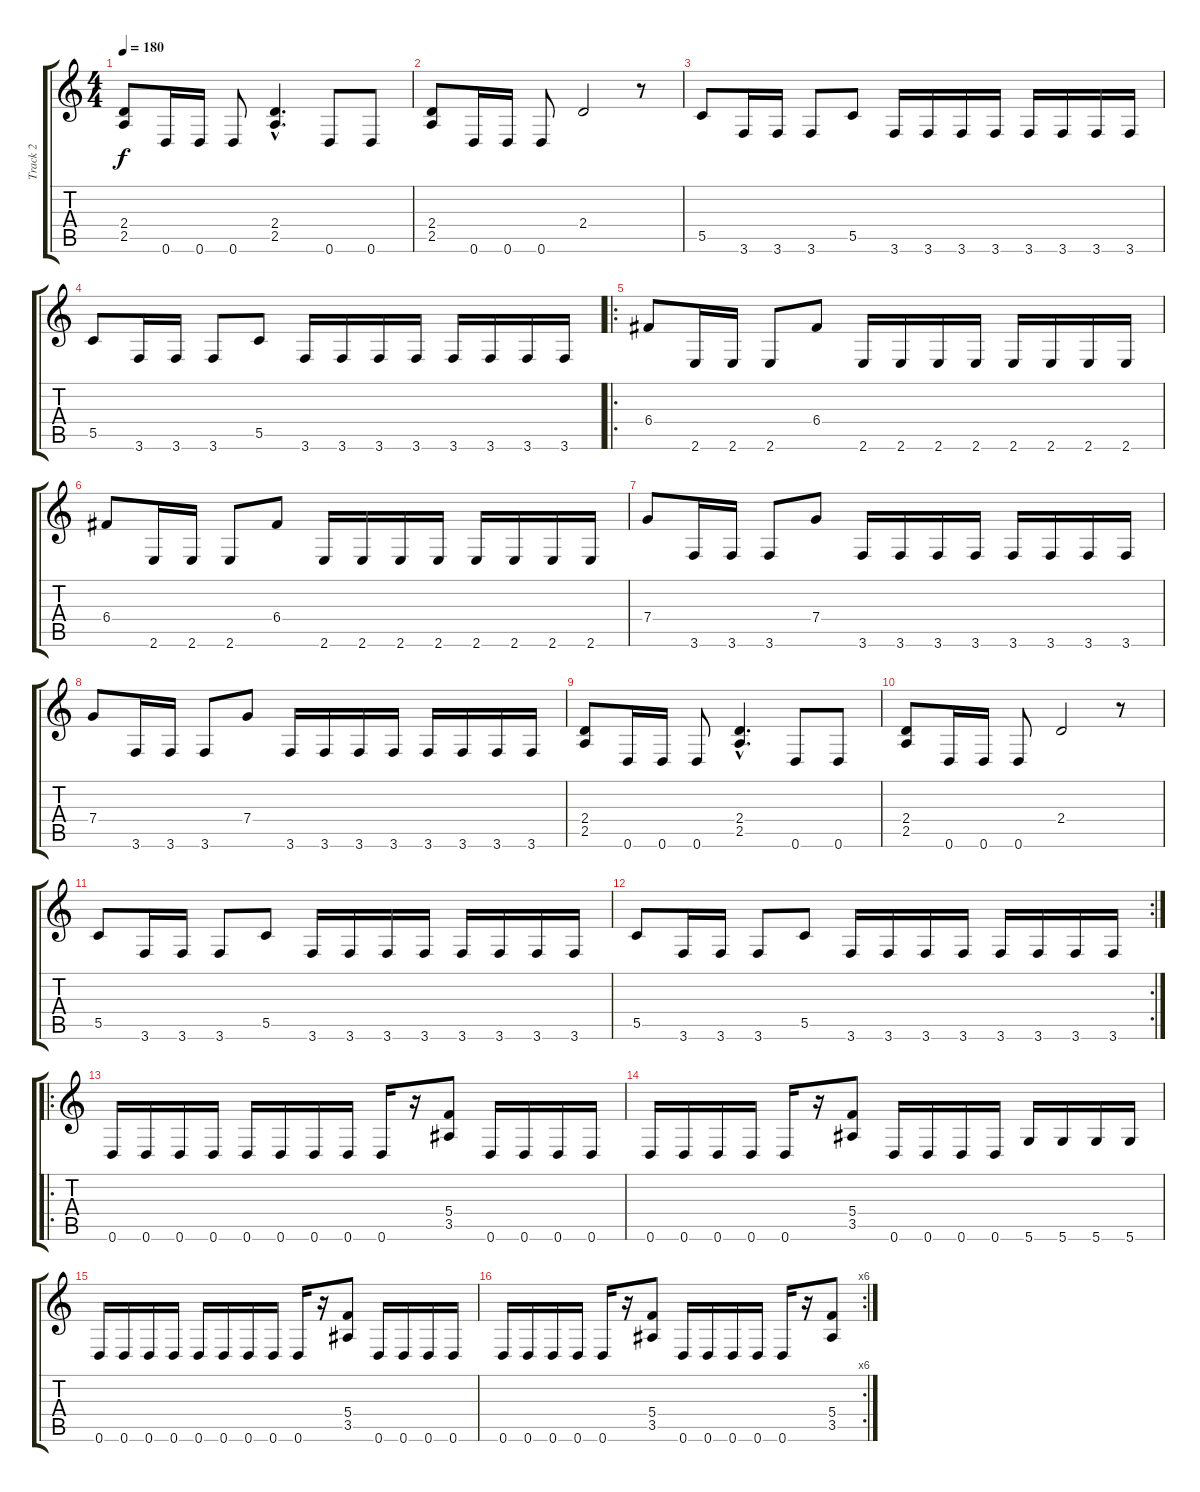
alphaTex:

\track ("Track 2" "Track 2") {instrument distortionguitar}
\staff {score tabs}
\tuning (D4 A3 F3 C3 G2 D2) {hide}
\ts (4 4)
\tempo 180
\clef g2
\ks c
(2.4 2.5).8{dy f} 0.6.16 0.6.16 0.6.8 (2.4{hac} 2.5{hac}).4{d} 0.6.8 0.6.8 |
(2.4 2.5).8 0.6.16 0.6.16 0.6.8 2.4.2 r.8 |
5.5.8 3.6.16 3.6.16 3.6.8 5.5.8 3.6.16 3.6.16 3.6.16 3.6.16 3.6.16 3.6.16 3.6.16 3.6.16 |
5.5.8 3.6.16 3.6.16 3.6.8 5.5.8 3.6.16 3.6.16 3.6.16 3.6.16 3.6.16 3.6.16 3.6.16 3.6.16 |
\ro
6.4.8 2.6.16 2.6.16 2.6.8 6.4.8 2.6.16 2.6.16 2.6.16 2.6.16 2.6.16 2.6.16 2.6.16 2.6.16 |
6.4.8 2.6.16 2.6.16 2.6.8 6.4.8 2.6.16 2.6.16 2.6.16 2.6.16 2.6.16 2.6.16 2.6.16 2.6.16 |
7.4.8 3.6.16 3.6.16 3.6.8 7.4.8 3.6.16 3.6.16 3.6.16 3.6.16 3.6.16 3.6.16 3.6.16 3.6.16 |
7.4.8 3.6.16 3.6.16 3.6.8 7.4.8 3.6.16 3.6.16 3.6.16 3.6.16 3.6.16 3.6.16 3.6.16 3.6.16 |
(2.4 2.5).8 0.6.16 0.6.16 0.6.8 (2.4{hac} 2.5{hac}).4{d} 0.6.8 0.6.8 |
(2.4 2.5).8 0.6.16 0.6.16 0.6.8 2.4.2 r.8 |
5.5.8 3.6.16 3.6.16 3.6.8 5.5.8 3.6.16 3.6.16 3.6.16 3.6.16 3.6.16 3.6.16 3.6.16 3.6.16 |
\rc 2
5.5.8 3.6.16 3.6.16 3.6.8 5.5.8 3.6.16 3.6.16 3.6.16 3.6.16 3.6.16 3.6.16 3.6.16 3.6.16 |
\ro
0.6.16 0.6.16 0.6.16 0.6.16 0.6.16 0.6.16 0.6.16 0.6.16 0.6.16 r.16 (5.4 3.5).8 0.6.16 0.6.16 0.6.16 0.6.16 |
0.6.16 0.6.16 0.6.16 0.6.16 0.6.16 r.16 (5.4 3.5).8 0.6.16 0.6.16 0.6.16 0.6.16 5.6.16 5.6.16 5.6.16 5.6.16 |
0.6.16 0.6.16 0.6.16 0.6.16 0.6.16 0.6.16 0.6.16 0.6.16 0.6.16 r.16 (5.4 3.5).8 0.6.16 0.6.16 0.6.16 0.6.16 |
\rc 6
0.6.16 0.6.16 0.6.16 0.6.16 0.6.16 r.16 (5.4 3.5).8 0.6.16 0.6.16 0.6.16 0.6.16 0.6.16 r.16 (5.4 3.5).8
